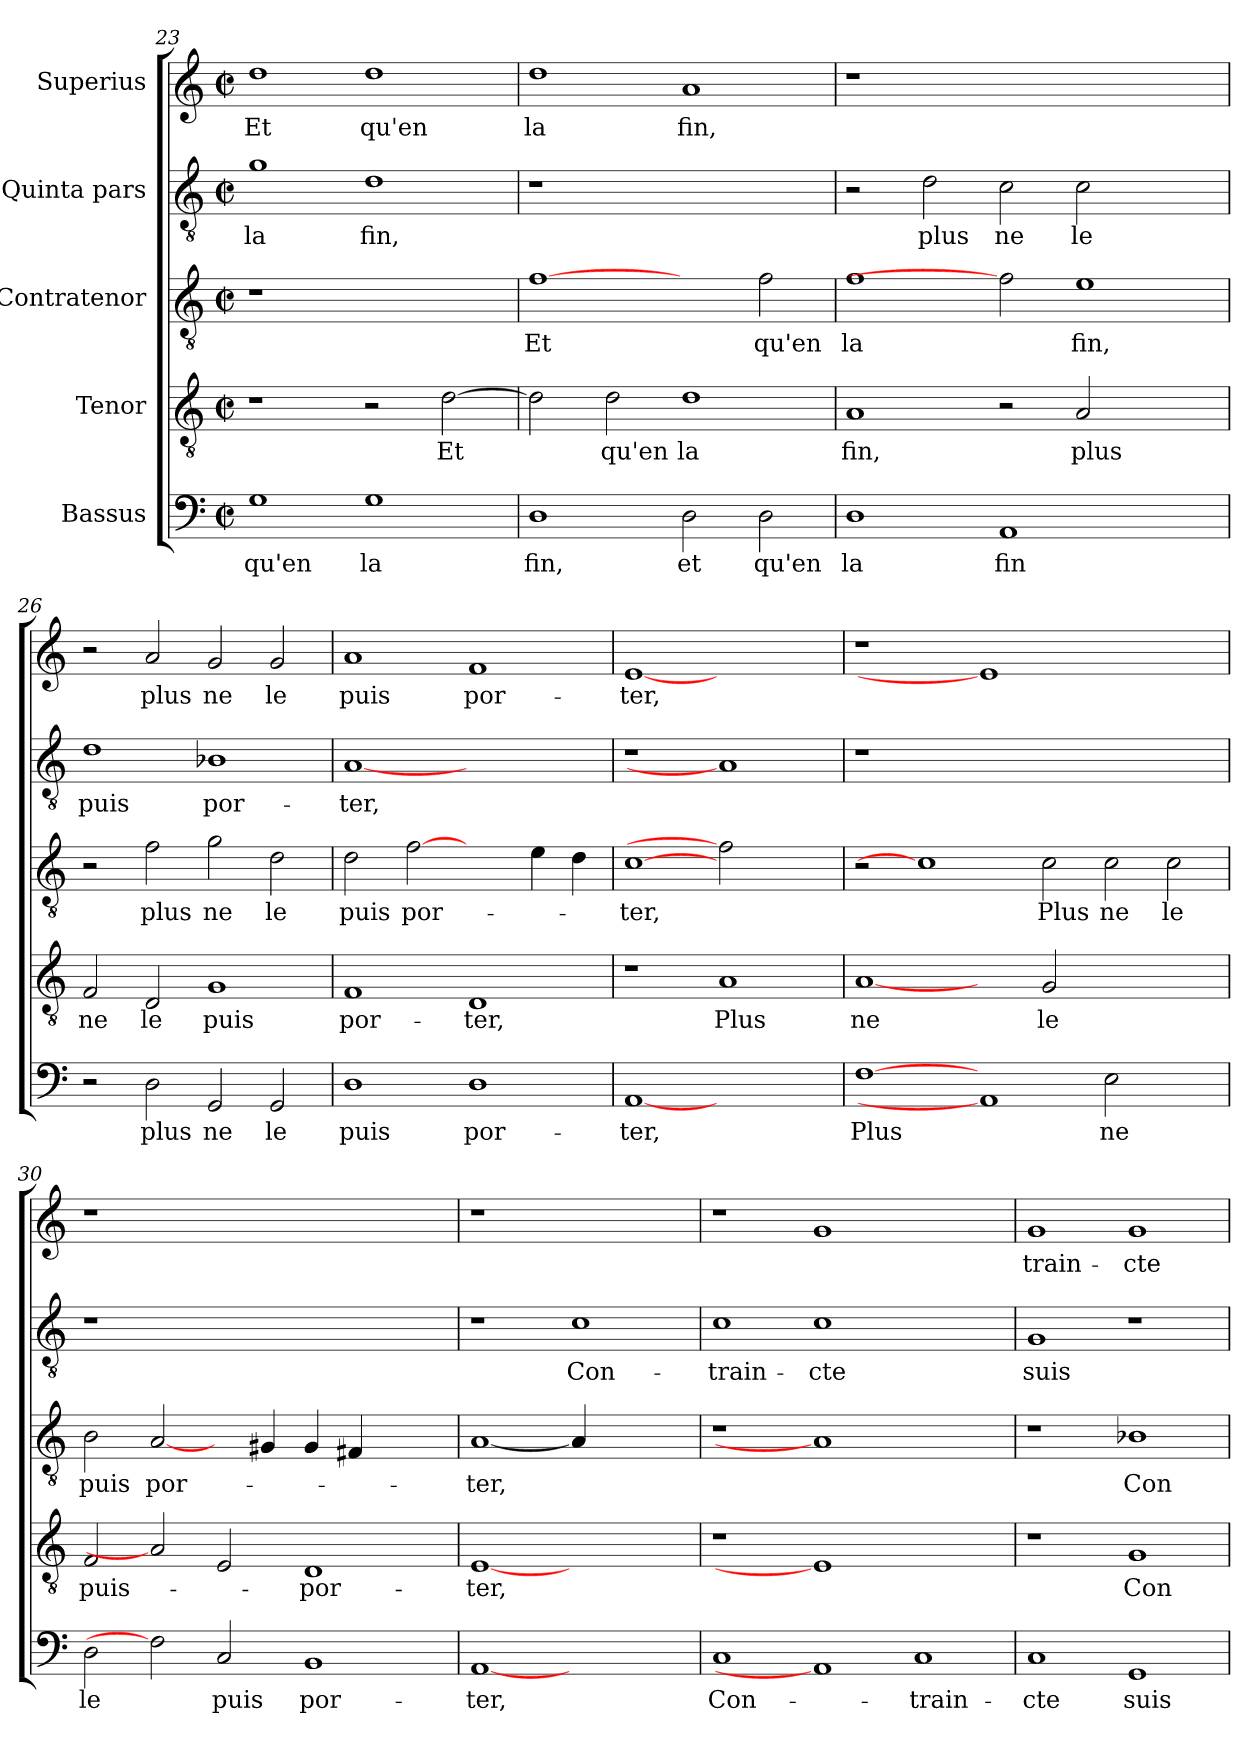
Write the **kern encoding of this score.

**kern	**text	**kern	**text	**kern	**text	**kern	**text	**kern	**text
*part5	*part5	*part4	*part4	*part3	*part3	*part2	*part2	*part1	*part1
*staff5	*staff5	*staff4	*staff4	*staff3	*staff3	*staff2	*staff2	*staff1	*staff1
*I"Bassus	*	*I"Tenor	*	*I"Contratenor	*	*I"Quinta pars	*	*I"Superius	*
*clefF4	*	*clefGv2	*	*clefGv2	*	*clefGv2	*	*clefG2	*
*k[]	*	*k[]	*	*k[]	*	*k[]	*	*k[]	*
*C:	*	*C:	*	*C:	*	*C:	*	*C:	*
*M2/2	*	*M2/2	*	*M2/2	*	*M2/2	*	*M2/2	*
*met(c|)	*	*met(c|)	*	*met(c|)	*	*met(c|)	*	*met(c|)	*
=23	=23	=23	=23	=23	=23	=23	=23	=23	=23
1G	qu'en	1r	.	1r	.	1g	la	1dd	Et
1G	la	2r	.	1ryy	.	1d	fin,	1dd	qu'en
.	.	[2d\	Et	.	.	.	.	.	.
=24	=24	=24	=24	=24	=24	=24	=24	=24	=24
1D	fin,	2d\]	.	[1f	Et	1r	.	1dd	la
.	.	2d\	qu'en	.	.	.	.	.	.
2D\	et	1d	la	2ryy	.	1ryy	.	1a	fin,
2D\	qu'en	.	.	2f\	qu'en	.	.	.	.
!!LO:PB:g=z
=25	=25	=25	=25	=25	=25	=25	=25	=25	=25
1D	la	1A	fin,	1f	la	2r	.	1r	.
.	.	.	.	.	.	2d\	plus	.	.
1AA	fin	2r	.	2f]	.	2c\	ne	1.ryy	.
.	.	2A/	plus	1e	fin,	2c\	le	.	.
2ryy	.	2ryy	.	.	.	2ryy	.	.	.
=26	=26	=26	=26	=26	=26	=26	=26	=26	=26
2r	.	2F/	ne	2r	.	1d	puis	2r	.
2D\	plus	2D/	le	2f\	plus	.	.	2a/	plus
2GG/	ne	1G	puis	2g\	ne	1B-X	por-	2g/	ne
2GG/	le	.	.	2d\	le	.	.	2g/	le
=27	=27	=27	=27	=27	=27	=27	=27	=27	=27
1D	puis	1F	por-	2d\	puis	[1A	-ter,	1a	puis
.	.	.	.	[2f	por-	.	.	.	.
1D	por-	1D	-ter,	2ryy	.	1ryy	.	1f	por-
.	.	.	.	4e\	.	.	.	.	.
.	.	.	.	4d\	.	.	.	.	.
=28	=28	=28	=28	=28	=28	=28	=28	=28	=28
[1AA	-ter,	1r	.	[1c	-ter,	1r	.	[1e	-ter,
1ryy	.	1A	Plus	2f]	.	1A]	.	1ryy	.
.	.	.	.	2ryy	.	.	.	.	.
=29	=29	=29	=29	=29	=29	=29	=29	=29	=29
[1F	Plus	[1A	ne	2r	.	1r	.	1r	.
.	.	.	.	1c]	.	.	.	.	.
1AA]	.	2ryy	.	.	.	0ryy	.	1e]	.
.	.	2G/	le	2c\	Plus	.	.	.	.
2E\	ne	1ryy	.	2c\	ne	.	.	1ryy	.
2ryy	.	.	.	2c\	le	.	.	.	.
=30	=30	=30	=30	=30	=30	=30	=30	=30	=30
2D\	le	2F/	puis-	2B\	puis	1r	.	1r	.
2F]	.	2A]	.	[2A/	por-	.	.	.	.
2C/	puis	2E/	.	4ryy	.	1.ryy	.	1.ryy	.
.	.	.	.	4G#X/	.	.	.	.	.
1BB	por-	1D	-por-	4G#/	.	.	.	.	.
.	.	.	.	4F#X/	.	.	.	.	.
.	.	.	.	2ryy	.	.	.	.	.
=31	=31	=31	=31	=31	=31	=31	=31	=31	=31
[1AA	-ter,	[1E	-ter,	[1A	-ter,	1r	.	1r	.
1ryy	.	1ryy	.	4A/]	.	1c	Con-	1ryy	.
.	.	.	.	2.ryy	.	.	.	.	.
!!LO:LB:g=z
=32	=32	=32	=32	=32	=32	=32	=32	=32	=32
1C	Con-	1r	.	1r	.	1c	-train-	1r	.
1AA]	.	1E]	.	1A]	.	1c	-cte	1g	.
1C	-train-	1ryy	.	1ryy	.	1ryy	.	1ryy	.
=33	=33	=33	=33	=33	=33	=33	=33	=33	=33
1C	-cte	1r	.	1r	.	1G	suis	1g	train-
1GG	suis	1G	Con-	1B-X	Con-	1r	.	1g	-cte
=	=	=	=	=	=	=	=	=	=
*-	*-	*-	*-	*-	*-	*-	*-	*-	*-
